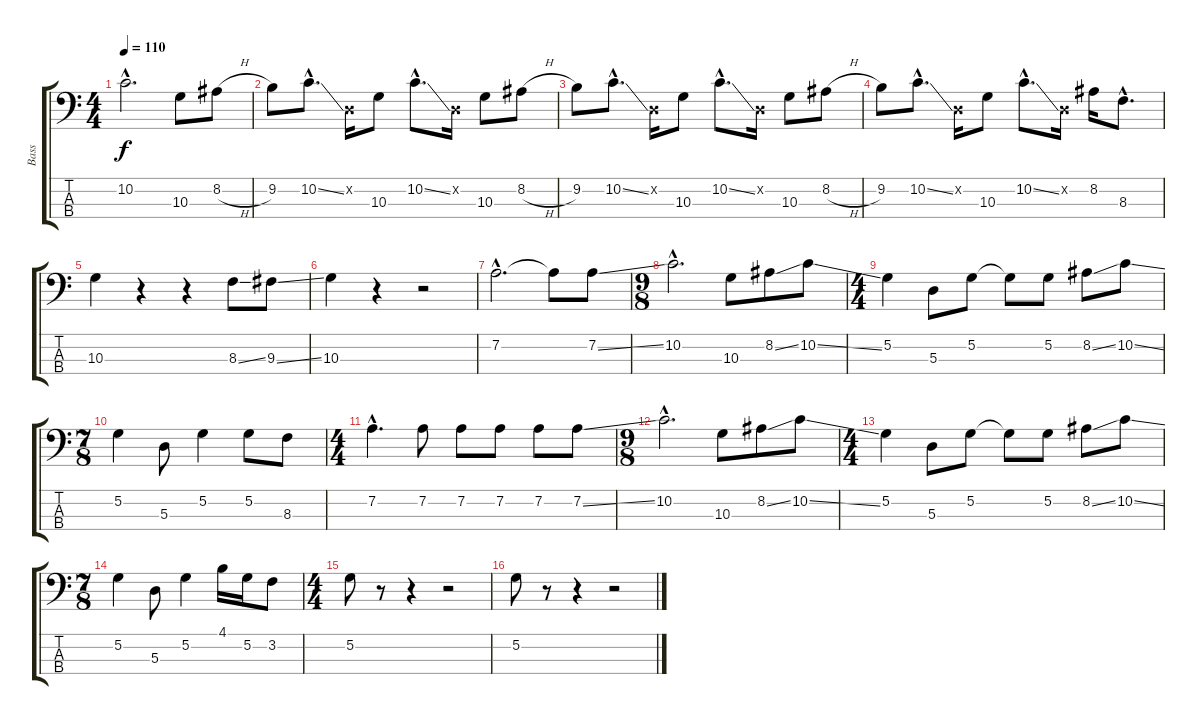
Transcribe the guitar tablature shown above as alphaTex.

\track ("Bass" "Bass") {instrument fretlessbass}
\staff {score tabs}
\tuning (G2 D2 A1 E1) {hide}
\ts (4 4)
\tempo 110
\clef f4
\ks c
10.2{hac}.2{d dy f} 10.3.8 8.2{h}.8 |
9.2.8 10.2{ss hac}.8{d} 0.2{x}.16 10.3.8 10.2{ss hac}.8{d} 0.2{x}.16 10.3.8 8.2{h}.8 |
9.2.8 10.2{ss hac}.8{d} 0.2{x}.16 10.3.8 10.2{ss hac}.8{d} 0.2{x}.16 10.3.8 8.2{h}.8 |
9.2.8 10.2{ss hac}.8{d} 0.2{x}.16 10.3.8 10.2{ss hac}.8{d} 0.2{x}.16 8.2.16 8.3{hac}.8{d} |
10.3.4 r.4 r.4 8.3{ss}.8 9.3{ss}.8 |
10.3.4 r.4 r.2 |
7.2{hac}.2{d} 7.2{t}.8 7.2{ss}.8 |
\ts (9 8)
10.2{hac}.2{d} 10.3.8 8.2{ss}.8 10.2{ss}.8 |
\ts (4 4)
5.2.4 5.3.8 5.2.8 5.2{t}.8 5.2.8 8.2{ss}.8 10.2{ss}.8 |
\ts (7 8)
5.2.4 5.3.8 5.2.4 5.2.8 8.3.8 |
\ts (4 4)
7.2{hac}.4{d} 7.2.8 7.2.8 7.2.8 7.2.8 7.2{ss}.8 |
\ts (9 8)
10.2{hac}.2{d} 10.3.8 8.2{ss}.8 10.2{ss}.8 |
\ts (4 4)
5.2.4 5.3.8 5.2.8 5.2{t}.8 5.2.8 8.2{ss}.8 10.2{ss}.8 |
\ts (7 8)
5.2.4 5.3.8 5.2.4 4.1.16 5.2.16 3.2.8 |
\ts (4 4)
5.2.8 r.8 r.4 r.2 |
5.2.8 r.8 r.4 r.2
